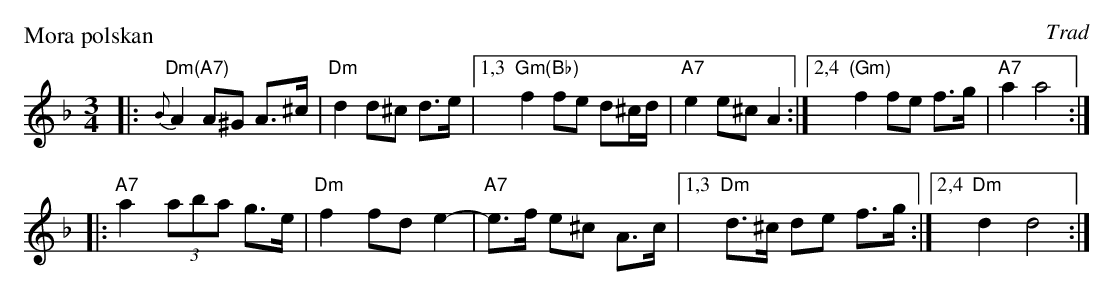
X:1
P: Mora polskan
O: Trad
M: 3/4
L: 1/8
K: Dm
|: "Dm(A7)"{B}A2 A^G A>^c | "Dm"d2 d^c d>e \
|[1,3 "Gm(Bb)"f2 fe d^c/d/ | "A7"e2 e^c A2 :|[2,4 "(Gm)"f2 fe f>g | "A7"a2 a4 :|
|: "A7"a2 (3aba g>e | "Dm"f2 fd e2- \
| "A7"e>f e^c A>c |1,3 "Dm"d>^c de f>g :|2,4 "Dm"d2 d4 :|
